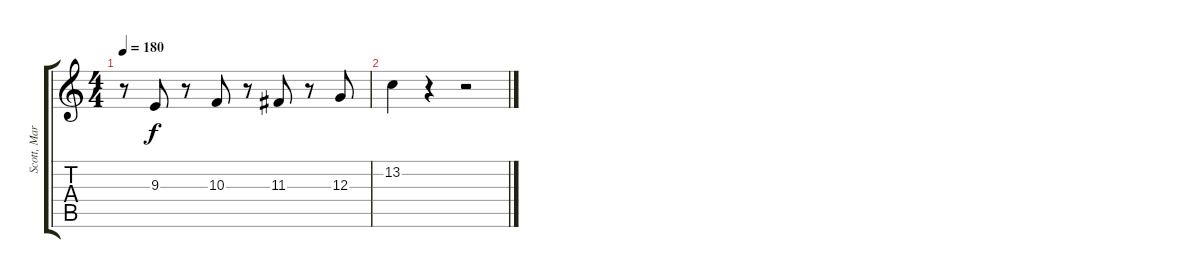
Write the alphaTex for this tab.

\track ("Scott, Marini, Malone, Rubin - Horns" "Scott, Mar") {instrument brasssection}
\staff {score tabs}
\tuning (E4 B3 G3 D3 A2 E2) {hide}
\ts (4 4)
\tempo 180
\clef g2
\ks c
r.8{dy f} 9.3.8 r.8 10.3.8 r.8 11.3.8 r.8 12.3.8 |
13.2.4 r.4 r.2
